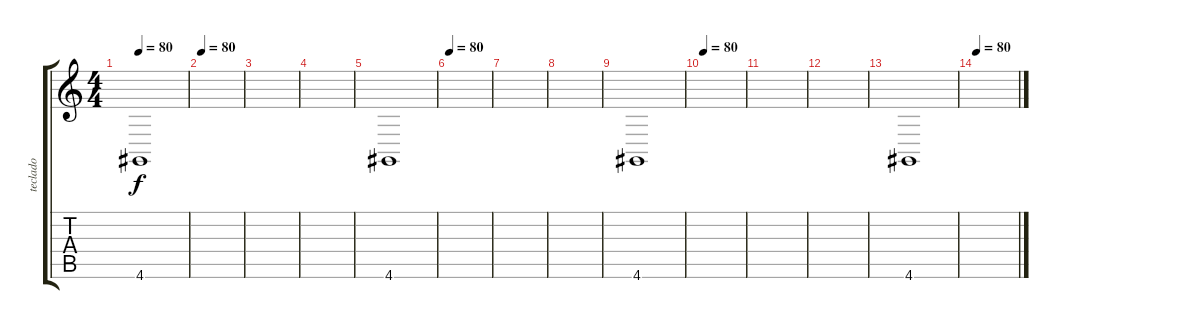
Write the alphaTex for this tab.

\track ("teclado" "teclado") {instrument stringensemble1}
\staff {score tabs}
\tuning (E4 B3 G3 D3 A2 E2) {hide}
\ts (4 4)
\tempo 80
\clef g2
\ks c
4.6.1{dy f} |
\tempo 80
|
|
|
4.6.1 |
\tempo 80
|
|
|
4.6.1 |
\tempo 80
|
|
|
4.6.1 |
\tempo 80
